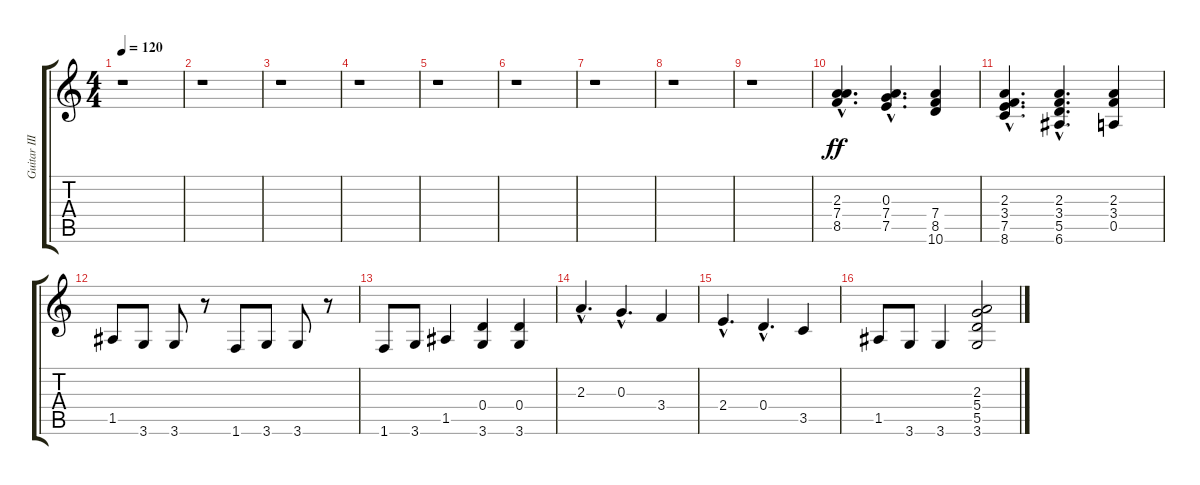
\track ("Guitar III" "Guitar III") {instrument electricguitarjazz}
\staff {score tabs}
\tuning (E4 B3 G3 D3 A2 E2) {hide}
\ts (4 4)
\tempo 120
\clef g2
\ks c
r.1{dy ff} |
r.1 |
r.1 |
r.1 |
r.1 |
r.1 |
r.1 |
r.1 |
r.1 |
(2.3{hac} 7.4{hac} 8.5{hac}).4{d} (0.3{hac} 7.4{hac} 7.5{hac}).4{d} (7.4 8.5 10.6).4 |
(2.3{hac} 3.4{hac} 7.5{hac} 8.6{hac}).4{d} (2.3{hac} 3.4{hac} 5.5{hac} 6.6{hac}).4{d} (2.3 3.4 0.5).4 |
1.5.8 3.6.8 3.6.8 r.8 1.6.8 3.6.8 3.6.8 r.8 |
1.6.8 3.6.8 1.5.4 (0.4 3.6).4 (0.4 3.6).4 |
2.3{hac}.4{d} 0.3{hac}.4{d} 3.4.4 |
2.4{hac}.4{d} 0.4{hac}.4{d} 3.5.4 |
1.5.8 3.6.8 3.6.4 (2.3 5.4 5.5 3.6).2
